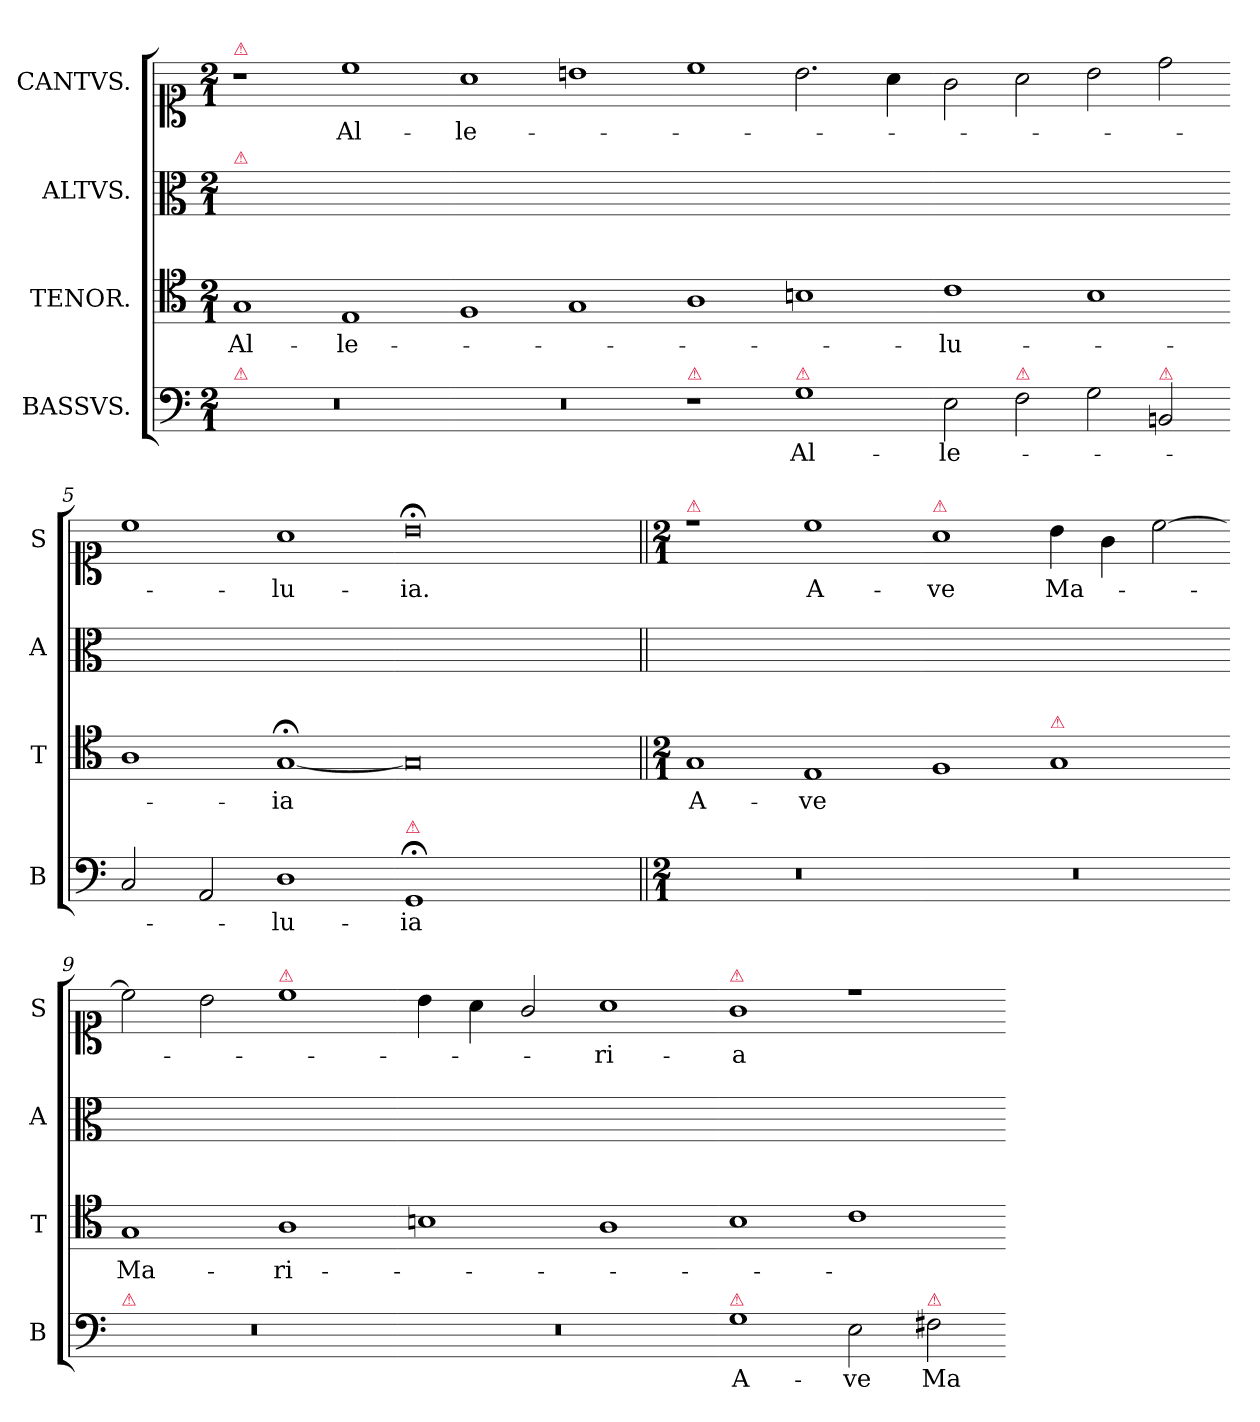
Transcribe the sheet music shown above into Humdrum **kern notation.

**kern	**text	**kern	**text	**kern	**kern	**text
*part4	*part4	*part3	*part3	*part2	*part1	*part1
*staff4	*staff4	*staff3	*staff3	*staff2	*staff1	*staff1
*I"BASSVS.	*	*I"TENOR.	*	*I"ALTVS.	*I"CANTVS.	*
*I'B	*	*I'T	*	*I'A	*I'S	*
*clefF4	*	*clefC4	*	*clefC3	*clefC1	*
*k[]	*	*k[]	*	*k[]	*k[]	*
*M2/1	*	*M2/1	*	*M2/1	*M2/1	*
=1	=1	=1	=1	=1	=1	=1
!	!	!	!	!	!LO:TX:a:color=crimson:t=⚠	!
!	!	!	!	!LO:TX:a:color=crimson:t=⚠	!	!
!LO:TX:a:color=crimson:t=⚠	!	!	!	!	!	!
0r	.	1G	Al-	0ryy	1r	.
.	.	1E	-le-	.	1cc	Al-
=2-	=2-	=2-	=2-	=2-	=2-	=2-
0r	.	1F	.	0ryy	1a	-le-
.	.	1G	.	.	1bn	.
=3-	=3-	=3-	=3-	=3-	=3-	=3-
!LO:TX:a:color=crimson:t=⚠	!	!	!	!	!	!
1r	.	1A	.	0ryy	1cc	.
!LO:TX:a:color=crimson:t=⚠	!	!	!	!	!	!
1G	Al-	1Bn	.	.	2.b\	.
.	.	.	.	.	4a\	.
=4-	=4-	=4-	=4-	=4-	=4-	=4-
2E\	-le-	1c	-lu-	0ryy	2g\	.
!LO:TX:a:color=crimson:t=⚠	!	!	!	!	!	!
2F\	.	.	.	.	2a\	.
2G\	.	1B	.	.	2b\	.
!LO:TX:a:color=crimson:t=⚠	!	!	!	!	!	!
2BBn/	.	.	.	.	2dd\	.
=5-	=5-	=5-	=5-	=5-	=5-	=5-
2C/	.	1A	.	0ryy	1cc	.
2AA/	.	.	.	.	.	.
1D	-lu-	[1G;<	-ia	.	1a	-lu-
=6-	=6-	=6-	=6-	=6-	=6-	=6-
!LO:TX:a:color=crimson:t=⚠	!	!	!	!	!	!
1GG;<	-ia	0G]	.	0ryy	0b;<	-ia.
1ryy	.	.	.	.	.	.
=7||	=7||	=7||	=7||	=7||	=7||	=7||
*M2/1	*	*M2/1	*	*	*M2/1	*
!	!	!	!	!	!LO:TX:a:color=crimson:t=⚠	!
0r	.	1G	A-	0ryy	1rdd	.
.	.	1E	-ve	.	1cc	A-
=8-	=8-	=8-	=8-	=8-	=8-	=8-
!	!	!	!	!	!LO:TX:a:color=crimson:t=⚠	!
0r	.	1F	.	0ryy	1a	-ve
!	!	!LO:TX:a:color=crimson:t=⚠	!	!	!	!
.	.	1G	.	.	4b\	Ma-
.	.	.	.	.	4g\	.
.	.	.	.	.	[2cc\	.
=9-	=9-	=9-	=9-	=9-	=9-	=9-
!LO:TX:a:color=crimson:t=⚠	!	!	!	!	!	!
0r	.	1G	Ma-	0ryy	2cc\]	.
.	.	.	.	.	2b\	.
!	!	!	!	!	!LO:TX:a:color=crimson:t=⚠	!
.	.	1A	-ri-	.	1cc	.
=10-	=10-	=10-	=10-	=10-	=10-	=10-
0r	.	1Bn	.	0ryy	4b\	.
.	.	.	.	.	4a\	.
.	.	.	.	.	2g/	.
.	.	1A	.	.	1a	-ri-
=11-	=11-	=11-	=11-	=11-	=11-	=11-
!	!	!	!	!	!LO:TX:a:color=crimson:t=⚠	!
!LO:TX:a:color=crimson:t=⚠	!	!	!	!	!	!
1G	A-	1B	.	0ryy	1g	-a
2E\	-ve	1c	.	.	1rdd	.
!LO:TX:a:color=crimson:t=⚠	!	!	!	!	!	!
2F#X\	Ma-	.	.	.	.	.
=-	=-	=-	=-	=-	=-	=-
*-	*-	*-	*-	*-	*-	*-
